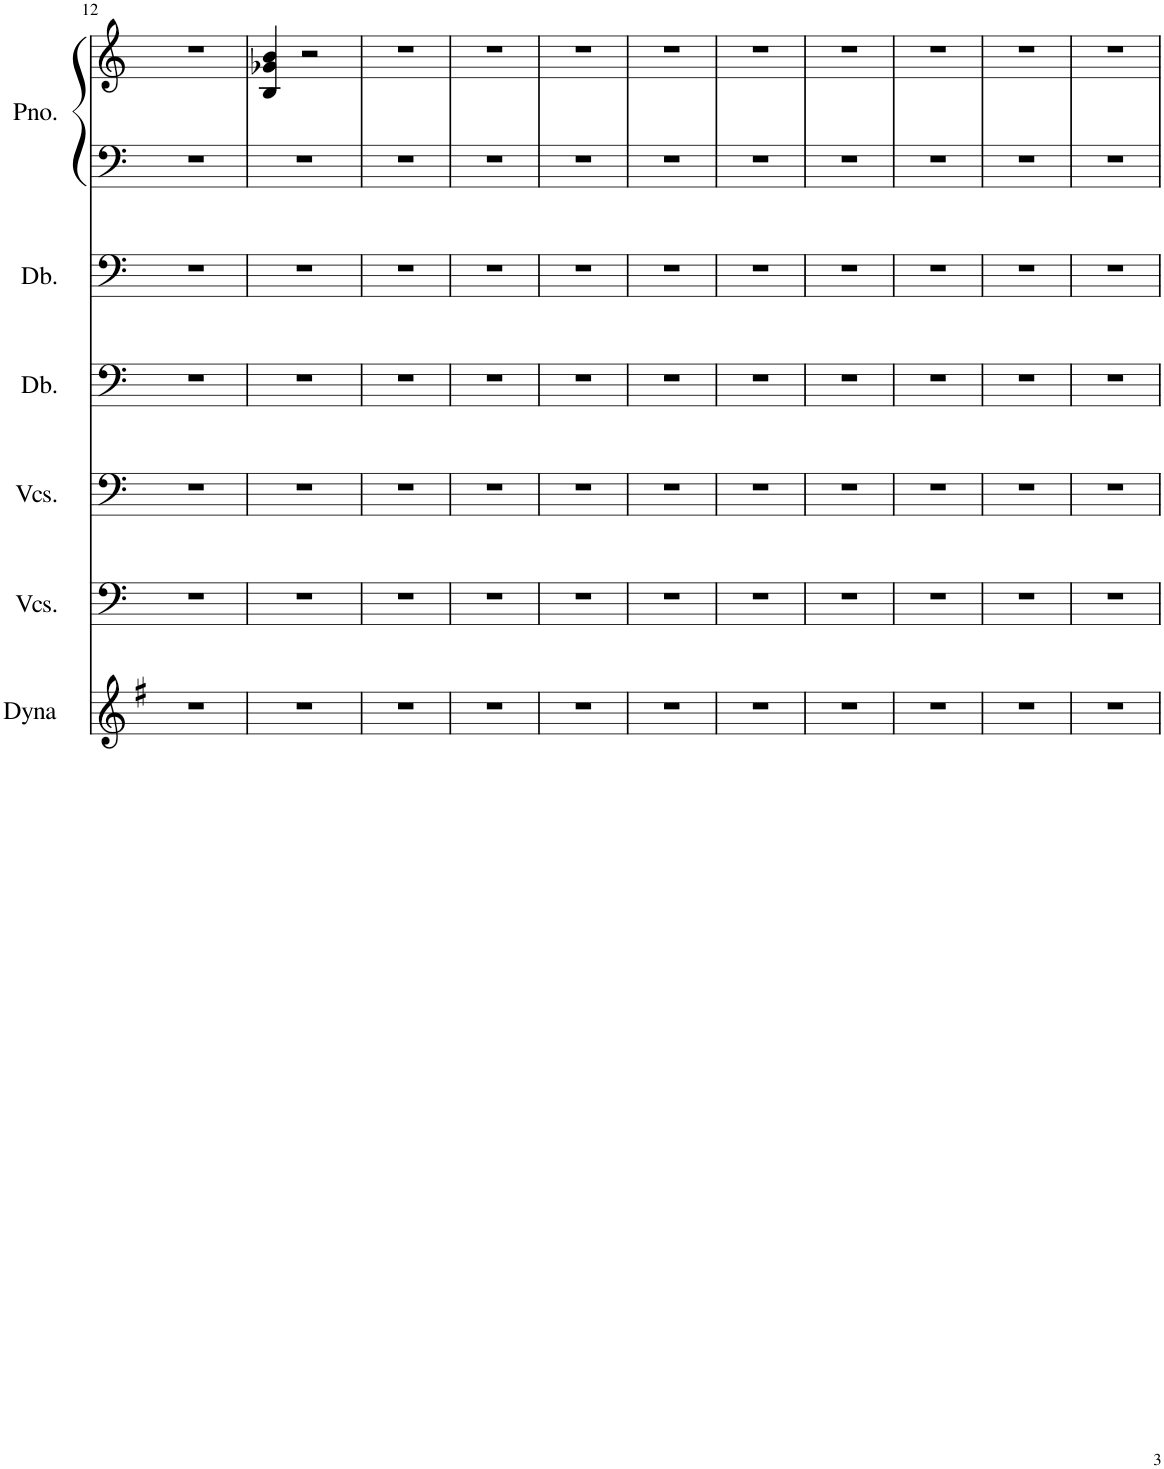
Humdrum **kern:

**kern	**kern	**kern	**kern	**kern	**kern	**kern
*part6	*part5	*part4	*part3	*part2	*part1	*part1
*staff7	*staff6	*staff5	*staff4	*staff3	*staff2	*staff1
*I"Orchestra Dynamics	*I"Violoncellos	*I"Violoncellos	*I"Double Bass	*I"Double Bass	*I"Piano	*
*I'Dyna	*I'Vcs.	*I'Vcs.	*I'Db.	*I'Db.	*I'Pno.	*
!!LO:PB:g=z
*clefG2	*clefF4	*clefF4	*clefF4	*clefF4	*clefF4	*clefG2
*Trd4c7	*	*	*Trd7c12	*Trd7c12	*	*
*k[f#]	*k[]	*k[]	*k[]	*k[]	*k[]	*k[]
*M6/8	*M6/8	*M6/8	*M6/8	*M6/8	*M6/8	*M6/8
=12	=12	=12	=12	=12	=12	=12
2.r	2.r	2.r	2.r	2.r	2.r	2.r
=13	=13	=13	=13	=13	=13	=13
2.r	2.r	2.r	2.r	2.r	2.r	4B/ 4g-X/ 4b/
.	.	.	.	.	.	2r
=14	=14	=14	=14	=14	=14	=14
2.r	2.r	2.r	2.r	2.r	2.r	2.r
=15	=15	=15	=15	=15	=15	=15
2.r	2.r	2.r	2.r	2.r	2.r	2.r
=16	=16	=16	=16	=16	=16	=16
2.r	2.r	2.r	2.r	2.r	2.r	2.r
=17	=17	=17	=17	=17	=17	=17
2.r	2.r	2.r	2.r	2.r	2.r	2.r
=18	=18	=18	=18	=18	=18	=18
2.r	2.r	2.r	2.r	2.r	2.r	2.r
=19	=19	=19	=19	=19	=19	=19
2.r	2.r	2.r	2.r	2.r	2.r	2.r
=20	=20	=20	=20	=20	=20	=20
2.r	2.r	2.r	2.r	2.r	2.r	2.r
=21	=21	=21	=21	=21	=21	=21
2.r	2.r	2.r	2.r	2.r	2.r	2.r
=22	=22	=22	=22	=22	=22	=22
2.r	2.r	2.r	2.r	2.r	2.r	2.r
=	=	=	=	=	=	=
*-	*-	*-	*-	*-	*-	*-
